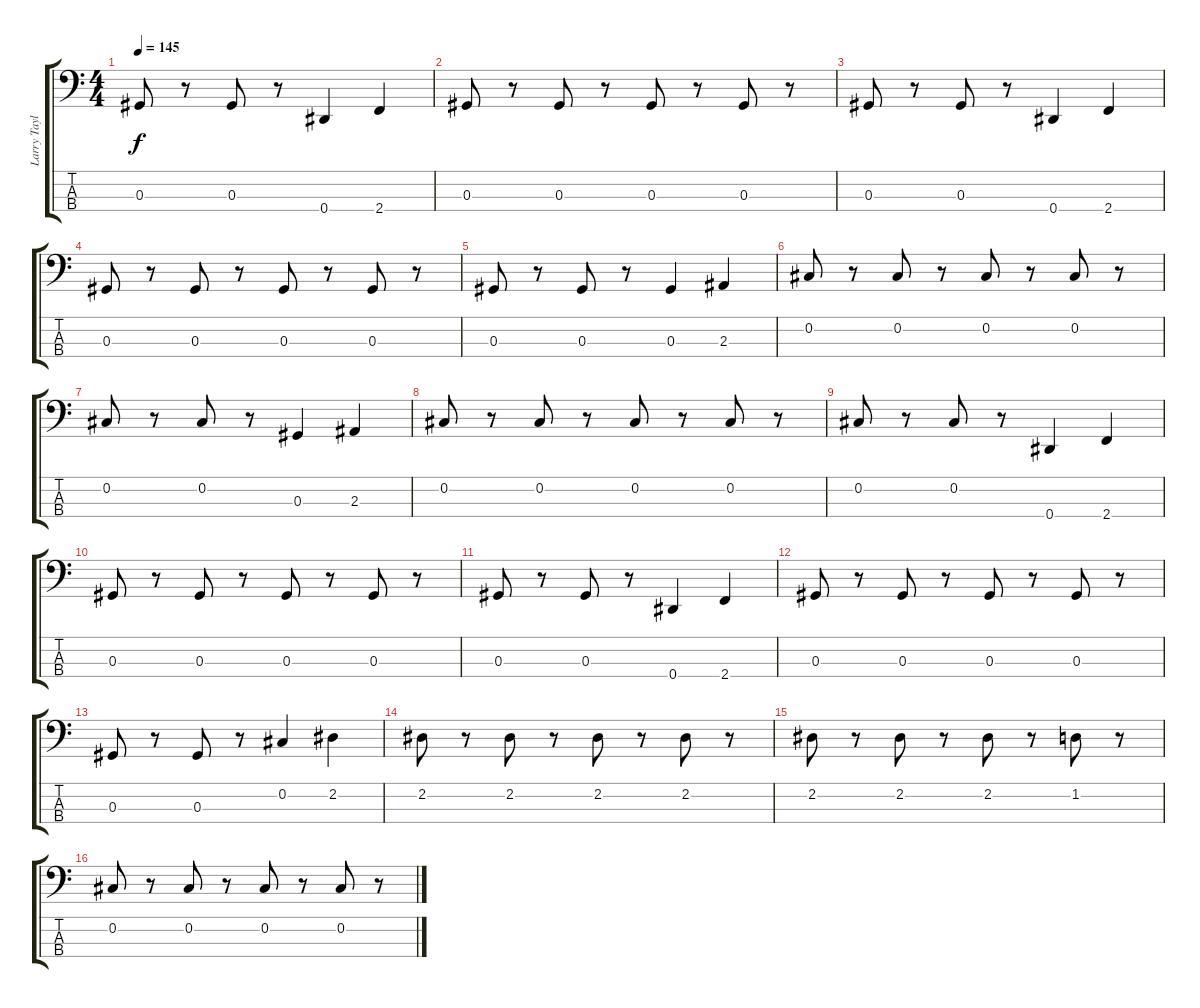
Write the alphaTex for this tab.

\track ("Larry Taylor" "Larry Tayl") {instrument electricbassfinger}
\staff {score tabs}
\tuning (Gb2 Db2 Ab1 Eb1) {hide}
\ts (4 4)
\tempo 145
\clef f4
\ks c
0.3.8{dy f} r.8 0.3.8 r.8 0.4.4 2.4.4 |
0.3.8 r.8 0.3.8 r.8 0.3.8 r.8 0.3.8 r.8 |
0.3.8 r.8 0.3.8 r.8 0.4.4 2.4.4 |
0.3.8 r.8 0.3.8 r.8 0.3.8 r.8 0.3.8 r.8 |
0.3.8 r.8 0.3.8 r.8 0.3.4 2.3.4 |
0.2.8 r.8 0.2.8 r.8 0.2.8 r.8 0.2.8 r.8 |
0.2.8 r.8 0.2.8 r.8 0.3.4 2.3.4 |
0.2.8 r.8 0.2.8 r.8 0.2.8 r.8 0.2.8 r.8 |
0.2.8 r.8 0.2.8 r.8 0.4.4 2.4.4 |
0.3.8 r.8 0.3.8 r.8 0.3.8 r.8 0.3.8 r.8 |
0.3.8 r.8 0.3.8 r.8 0.4.4 2.4.4 |
0.3.8 r.8 0.3.8 r.8 0.3.8 r.8 0.3.8 r.8 |
0.3.8 r.8 0.3.8 r.8 0.2.4 2.2.4 |
2.2.8 r.8 2.2.8 r.8 2.2.8 r.8 2.2.8 r.8 |
2.2.8 r.8 2.2.8 r.8 2.2.8 r.8 1.2.8 r.8 |
0.2.8 r.8 0.2.8 r.8 0.2.8 r.8 0.2.8 r.8
